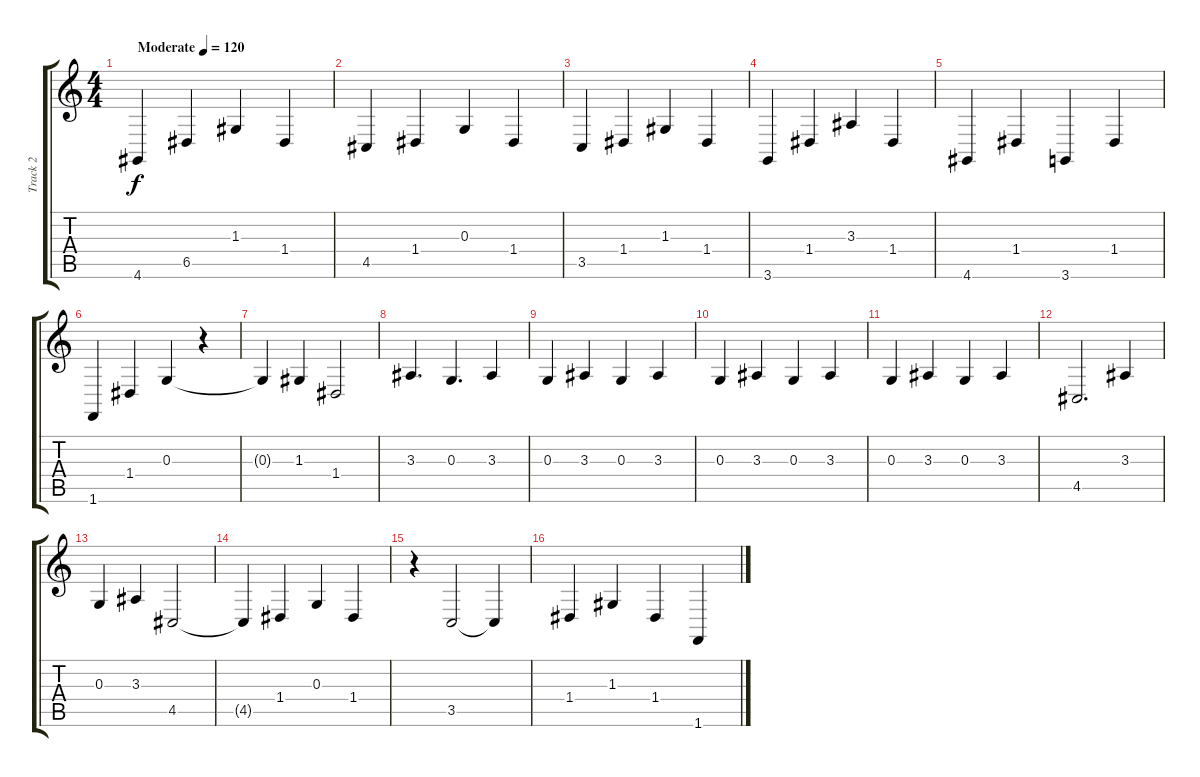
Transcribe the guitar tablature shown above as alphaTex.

\track ("Track 2" "Track 2") {instrument acousticgrandpiano}
\staff {score tabs}
\tuning (E4 B3 G3 D3 A2 E2) {hide}
\ts (4 4)
\tempo (120 "Moderate")
\clef g2
\ks c
4.6.4{dy f instrument acousticgrandpiano} 6.5.4 1.3.4 1.4.4 |
4.5.4 1.4.4 0.3.4 1.4.4 |
3.5.4 1.4.4 1.3.4 1.4.4 |
3.6.4 1.4.4 3.3.4 1.4.4 |
4.6.4 1.4.4 3.6.4 1.4.4 |
1.6.4 1.4.4 0.3.4 r.4 |
0.3{t}.4 1.3.4 1.4.2 |
3.3.4{d} 0.3.4{d} 3.3.4 |
0.3.4 3.3.4 0.3.4 3.3.4 |
0.3.4 3.3.4 0.3.4 3.3.4 |
0.3.4 3.3.4 0.3.4 3.3.4 |
4.5.2{d} 3.3.4 |
0.3.4 3.3.4 4.5.2 |
4.5{t}.4 1.4.4 0.3.4 1.4.4 |
r.4 3.5.2 3.5{t}.4 |
1.4.4 1.3.4 1.4.4 1.6.4
